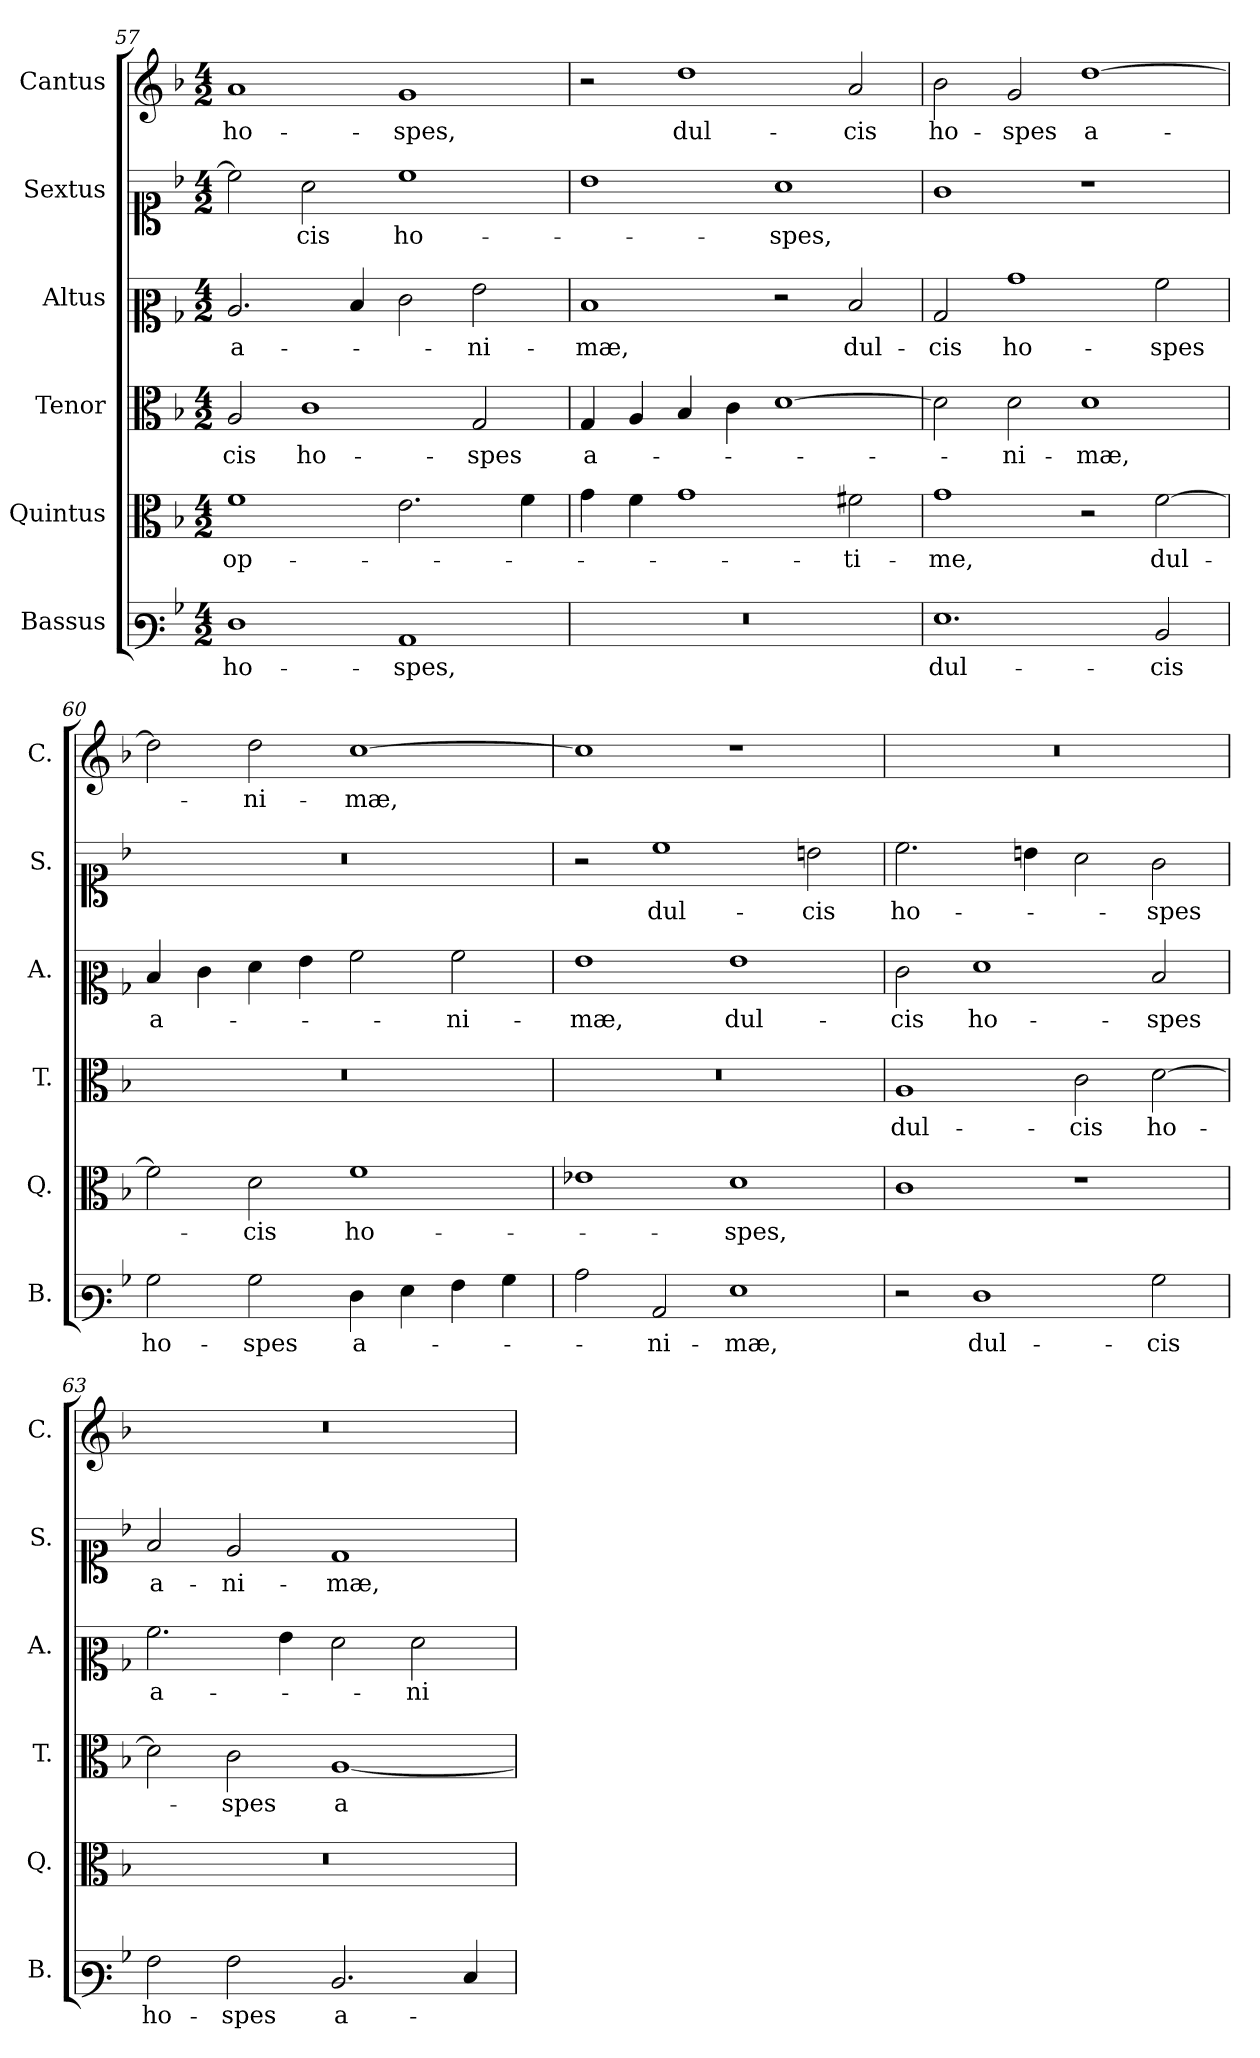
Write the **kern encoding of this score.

**kern	**text	**kern	**text	**kern	**text	**kern	**text	**kern	**text	**kern	**text
*part6	*part6	*part5	*part5	*part4	*part4	*part3	*part3	*part2	*part2	*part1	*part1
*staff6	*staff6	*staff5	*staff5	*staff4	*staff4	*staff3	*staff3	*staff2	*staff2	*staff1	*staff1
*I"Bassus	*	*I"Quintus	*	*I"Tenor	*	*I"Altus	*	*I"Sextus	*	*I"Cantus	*
*I'B.	*	*I'Q.	*	*I'T.	*	*I'A.	*	*I'S.	*	*I'C.	*
*clefF3	*	*clefC3	*	*clefC3	*	*clefC2	*	*clefC1	*	*clefG2	*
*k[b-]	*	*k[b-]	*	*k[b-]	*	*k[b-]	*	*k[b-]	*	*k[b-]	*
*M4/2	*	*M4/2	*	*M4/2	*	*M4/2	*	*M4/2	*	*M4/2	*
=57	=57	=57	=57	=57	=57	=57	=57	=57	=57	=57	=57
1F	ho-	1f	op-	2A/	-cis	2.c/	a-	2cc\]	.	1a	ho-
.	.	.	.	1c	ho-	.	.	2a\	-cis	.	.
.	.	.	.	.	.	4d/	.	.	.	.	.
1C	-spes,	2.e\	.	.	.	2e\	.	1cc	ho-	1g	-spes,
.	.	.	.	2G/	-spes	2g\	-ni-	.	.	.	.
.	.	4f\	.	.	.	.	.	.	.	.	.
!!LO:LB:g=z
=58	=58	=58	=58	=58	=58	=58	=58	=58	=58	=58	=58
!LO:N:vis=1	!	!	!	!	!	!	!	!	!	!	!
0r	.	4g\	.	4G/	a-	1d	-mæ,	1b-	.	2r	.
.	.	4f\	.	4A/	.	.	.	.	.	.	.
.	.	1g	.	4B-/	.	.	.	.	.	1dd	dul-
.	.	.	.	4c\	.	.	.	.	.	.	.
.	.	.	.	[1d	.	2r	.	1a	-spes,	.	.
.	.	2f#X\	-ti-	.	.	2d/	dul-	.	.	2a/	-cis
=59	=59	=59	=59	=59	=59	=59	=59	=59	=59	=59	=59
1.G	dul-	1g	-me,	2d\]	.	2B-/	-cis	1g	.	2b-\	ho-
.	.	.	.	2d\	-ni-	1b-	ho-	.	.	2g/	-spes
.	.	2r	.	1d	-mæ,	.	.	1r	.	[1dd	a-
2D/	-cis	[2f\	dul-	.	.	2a\	-spes	.	.	.	.
=60	=60	=60	=60	=60	=60	=60	=60	=60	=60	=60	=60
!	!	!	!	!LO:N:vis=1	!	!	!	!LO:N:vis=1	!	!	!
2B-\	ho-	2f\]	.	0r	.	4d/	a-	0r	.	2dd\]	.
.	.	.	.	.	.	4e\	.	.	.	.	.
2B-\	-spes	2d\	cis	.	.	4f\	.	.	.	2dd\	-ni-
.	.	.	.	.	.	4g\	.	.	.	.	.
4F\	a-	1f	ho-	.	.	2a\	.	.	.	[1cc	-mæ,
4G\	.	.	.	.	.	.	.	.	.	.	.
4A\	.	.	.	.	.	2a\	-ni-	.	.	.	.
4B-\	.	.	.	.	.	.	.	.	.	.	.
=61	=61	=61	=61	=61	=61	=61	=61	=61	=61	=61	=61
!	!	!	!	!LO:N:vis=1	!	!	!	!	!	!	!
2c\	.	1e-X	.	0r	.	1g	-mæ,	2r	.	1cc]	.
2C/	-ni-	.	.	.	.	.	.	1cc	dul-	.	.
1G	-mæ,	1d	-spes,	.	.	1g	dul-	.	.	1r	.
.	.	.	.	.	.	.	.	2bn\	-cis	.	.
=62	=62	=62	=62	=62	=62	=62	=62	=62	=62	=62	=62
!	!	!	!	!	!	!	!	!	!	!LO:N:vis=1	!
2r	.	1c	.	1A	dul-	2e\	-cis	2.cc\	ho-	0r	.
1F	dul-	.	.	.	.	1f	ho-	.	.	.	.
.	.	.	.	.	.	.	.	4bn\	.	.	.
.	.	1r	.	2c\	-cis	.	.	2a\	.	.	.
2B-\	-cis	.	.	[2d\	ho-	2d/	-spes	2g\	-spes	.	.
=63	=63	=63	=63	=63	=63	=63	=63	=63	=63	=63	=63
!	!	!LO:N:vis=1	!	!	!	!	!	!	!	!LO:N:vis=1	!
2A\	ho-	0r	.	2d\]	.	2.a\	a-	2f/	a-	0r	.
2A\	-spes	.	.	2c\	-spes	.	.	2e/	-ni-	.	.
.	.	.	.	.	.	4g\	.	.	.	.	.
2.D/	a-	.	.	[1A	a-	2f\	.	1d	-mæ,	.	.
.	.	.	.	.	.	2f\	-ni-	.	.	.	.
4E/	.	.	.	.	.	.	.	.	.	.	.
=	=	=	=	=	=	=	=	=	=	=	=
*-	*-	*-	*-	*-	*-	*-	*-	*-	*-	*-	*-
